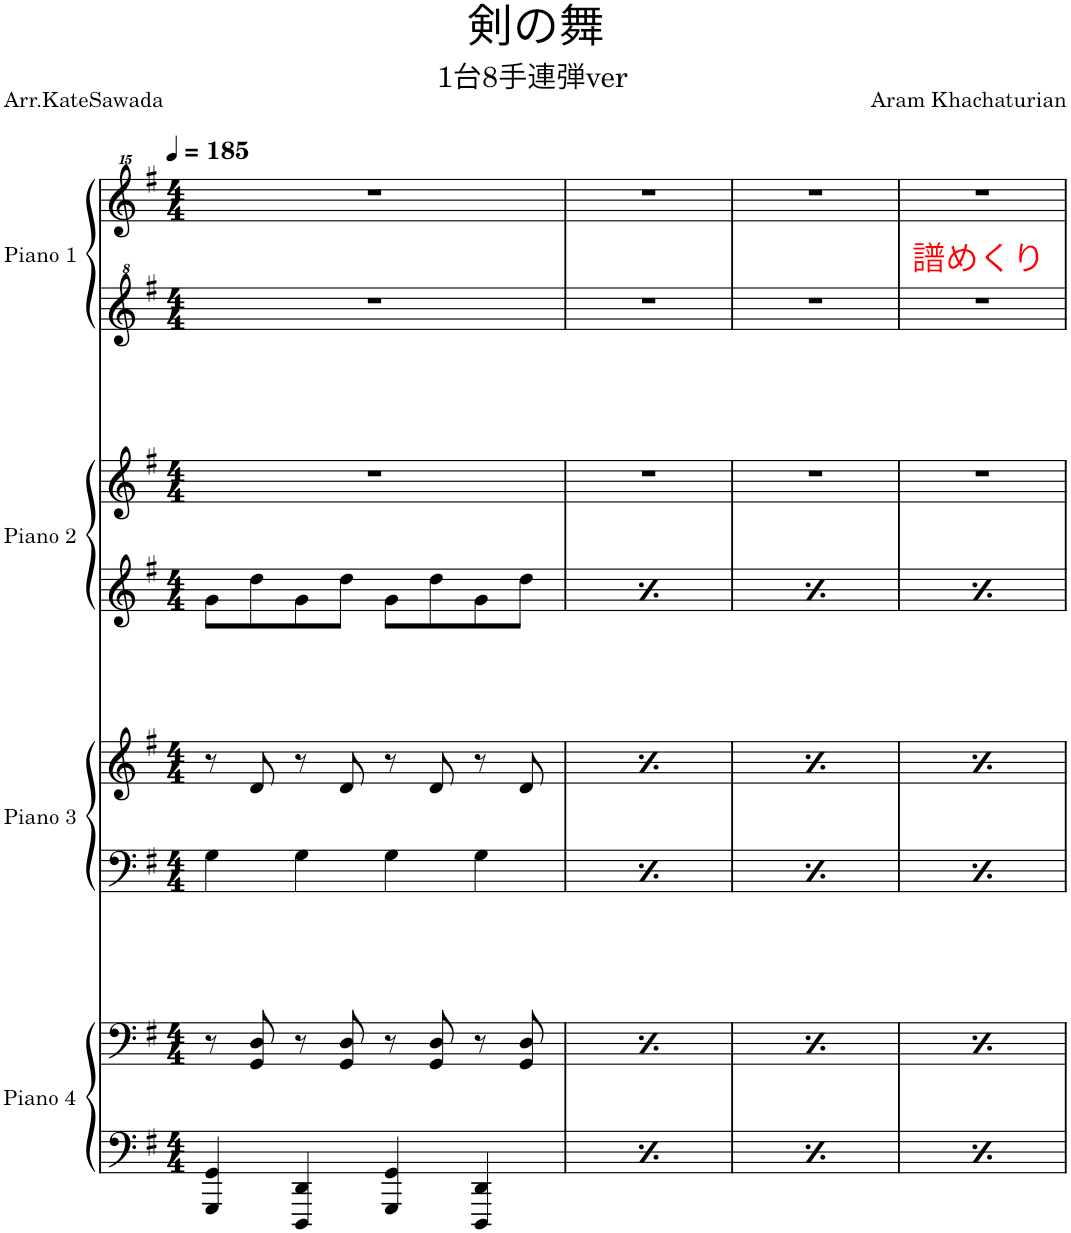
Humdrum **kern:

**kern	**kern	**kern	**kern	**kern	**kern	**kern	**kern
*part4	*part4	*part3	*part3	*part2	*part2	*part1	*part1
*staff8	*staff7	*staff6	*staff5	*staff4	*staff3	*staff2	*staff1
*I"Piano 4	*	*I"Piano 3	*	*I"Piano 2	*	*I"Piano 1	*
*I'Pno. 4	*	*I'Pno. 3	*	*I'Pno. 2	*	*I'Pno. 1	*
*clefF4	*clefF4	*clefF4	*clefG2	*clefG2	*clefG2	*clefG^2	*clefG^^2
*k[f#]	*k[f#]	*k[f#]	*k[f#]	*k[f#]	*k[f#]	*k[f#]	*k[f#]
*M4/4	*M4/4	*M4/4	*M4/4	*M4/4	*M4/4	*M4/4	*M4/4
*MM185	*MM185	*MM185	*MM185	*MM185	*MM185	*MM185	*MM185
=1	=1	=1	=1	=1	=1	=1	=1
4GGG/ 4GG/	8r	4G\	8r	8g\L	1r	1r	1r
.	8GG/ 8D/	.	8d/	8dd\	.	.	.
4DDD/ 4DD/	8r	4G\	8r	8g\	.	.	.
.	8GG/ 8D/	.	8d/	8dd\J	.	.	.
4GGG/ 4GG/	8r	4G\	8r	8g\L	.	.	.
.	8GG/ 8D/	.	8d/	8dd\	.	.	.
4DDD/ 4DD/	8r	4G\	8r	8g\	.	.	.
.	8GG/ 8D/	.	8d/	8dd\J	.	.	.
=2	=2	=2	=2	=2	=2	=2	=2
4GGG/ 4GG/	8r	4G\	8r	8g\L	1r	1r	1r
.	8GG/ 8D/	.	8d/	8dd\	.	.	.
4DDD/ 4DD/	8r	4G\	8r	8g\	.	.	.
.	8GG/ 8D/	.	8d/	8dd\J	.	.	.
4GGG/ 4GG/	8r	4G\	8r	8g\L	.	.	.
.	8GG/ 8D/	.	8d/	8dd\	.	.	.
4DDD/ 4DD/	8r	4G\	8r	8g\	.	.	.
.	8GG/ 8D/	.	8d/	8dd\J	.	.	.
=3	=3	=3	=3	=3	=3	=3	=3
4GGG/ 4GG/	8r	4G\	8r	8g\L	1r	1r	1r
.	8GG/ 8D/	.	8d/	8dd\	.	.	.
4DDD/ 4DD/	8r	4G\	8r	8g\	.	.	.
.	8GG/ 8D/	.	8d/	8dd\J	.	.	.
4GGG/ 4GG/	8r	4G\	8r	8g\L	.	.	.
.	8GG/ 8D/	.	8d/	8dd\	.	.	.
4DDD/ 4DD/	8r	4G\	8r	8g\	.	.	.
.	8GG/ 8D/	.	8d/	8dd\J	.	.	.
=4	=4	=4	=4	=4	=4	=4	=4
4GGG/ 4GG/	8r	4G\	8r	8g\L	1r	1r	1r
.	8GG/ 8D/	.	8d/	8dd\	.	.	.
4DDD/ 4DD/	8r	4G\	8r	8g\	.	.	.
.	8GG/ 8D/	.	8d/	8dd\J	.	.	.
4GGG/ 4GG/	8r	4G\	8r	8g\L	.	.	.
.	8GG/ 8D/	.	8d/	8dd\	.	.	.
4DDD/ 4DD/	8r	4G\	8r	8g\	.	.	.
.	8GG/ 8D/	.	8d/	8dd\J	.	.	.
=	=	=	=	=	=	=	=
*-	*-	*-	*-	*-	*-	*-	*-
